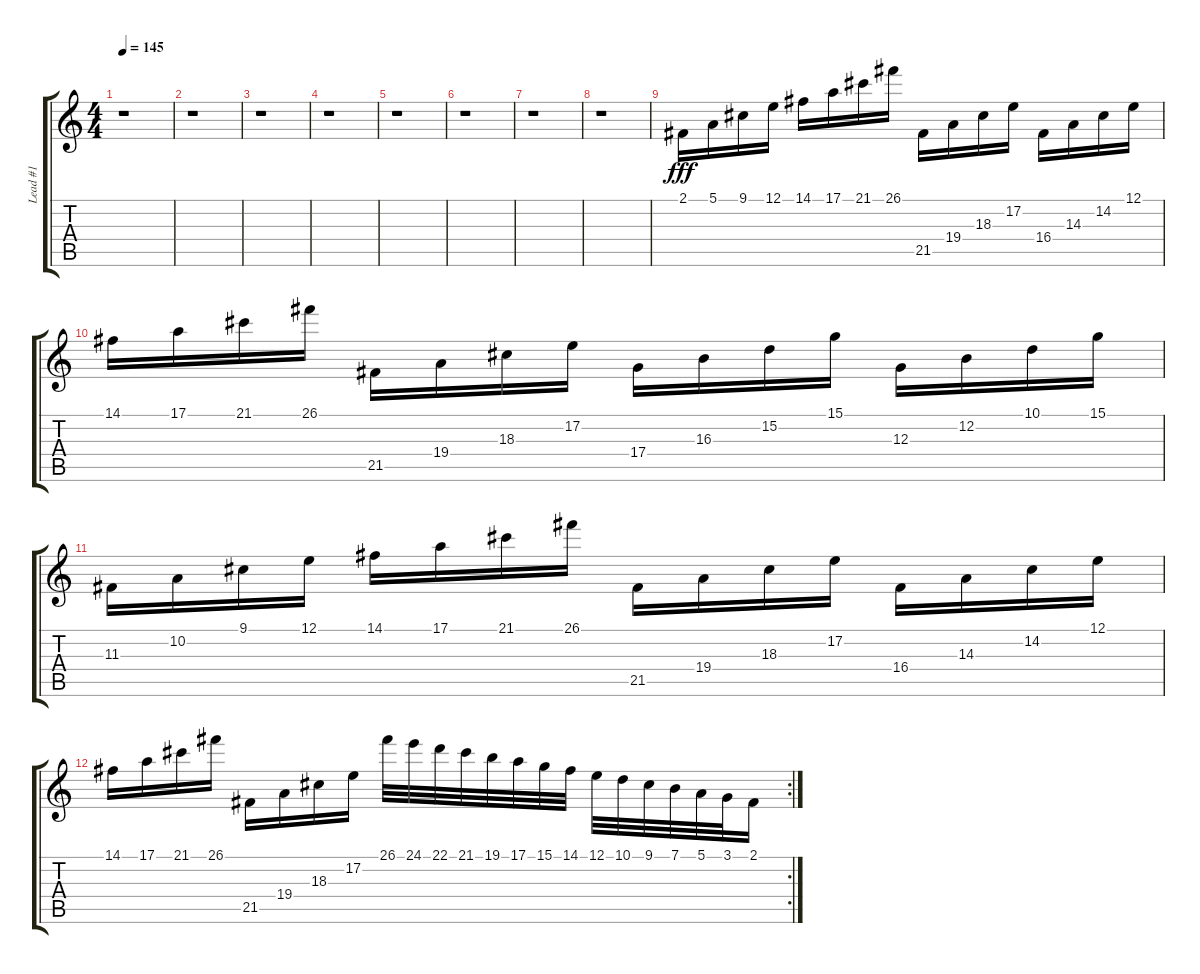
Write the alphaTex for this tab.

\track ("Lead #1" "Lead #1") {instrument lead1square}
\staff {score tabs}
\tuning (E4 B3 G3 D3 A2 D2) {hide}
\ts (4 4)
\tempo 145
\clef g2
\ks c
r.1{dy fff} |
r.1 |
r.1 |
r.1 |
r.1 |
r.1 |
r.1 |
r.1 |
2.1.16 5.1.16 9.1.16 12.1.16 14.1.16 17.1.16 21.1.16 26.1.16 21.5.16 19.4.16 18.3.16 17.2.16 16.4.16 14.3.16 14.2.16 12.1.16 |
14.1.16 17.1.16 21.1.16 26.1.16 21.5.16 19.4.16 18.3.16 17.2.16 17.4.16 16.3.16 15.2.16 15.1.16 12.3.16 12.2.16 10.1.16 15.1.16 |
11.3.16 10.2.16 9.1.16 12.1.16 14.1.16 17.1.16 21.1.16 26.1.16 21.5.16 19.4.16 18.3.16 17.2.16 16.4.16 14.3.16 14.2.16 12.1.16 |
\rc 2
14.1.16 17.1.16 21.1.16 26.1.16 21.5.16 19.4.16 18.3.16 17.2.16 26.1.32 24.1.32 22.1.32 21.1.32 19.1.32 17.1.32 15.1.32 14.1.32 12.1.32 10.1.32 9.1.32 7.1.32 5.1.32 3.1.32 2.1.16
